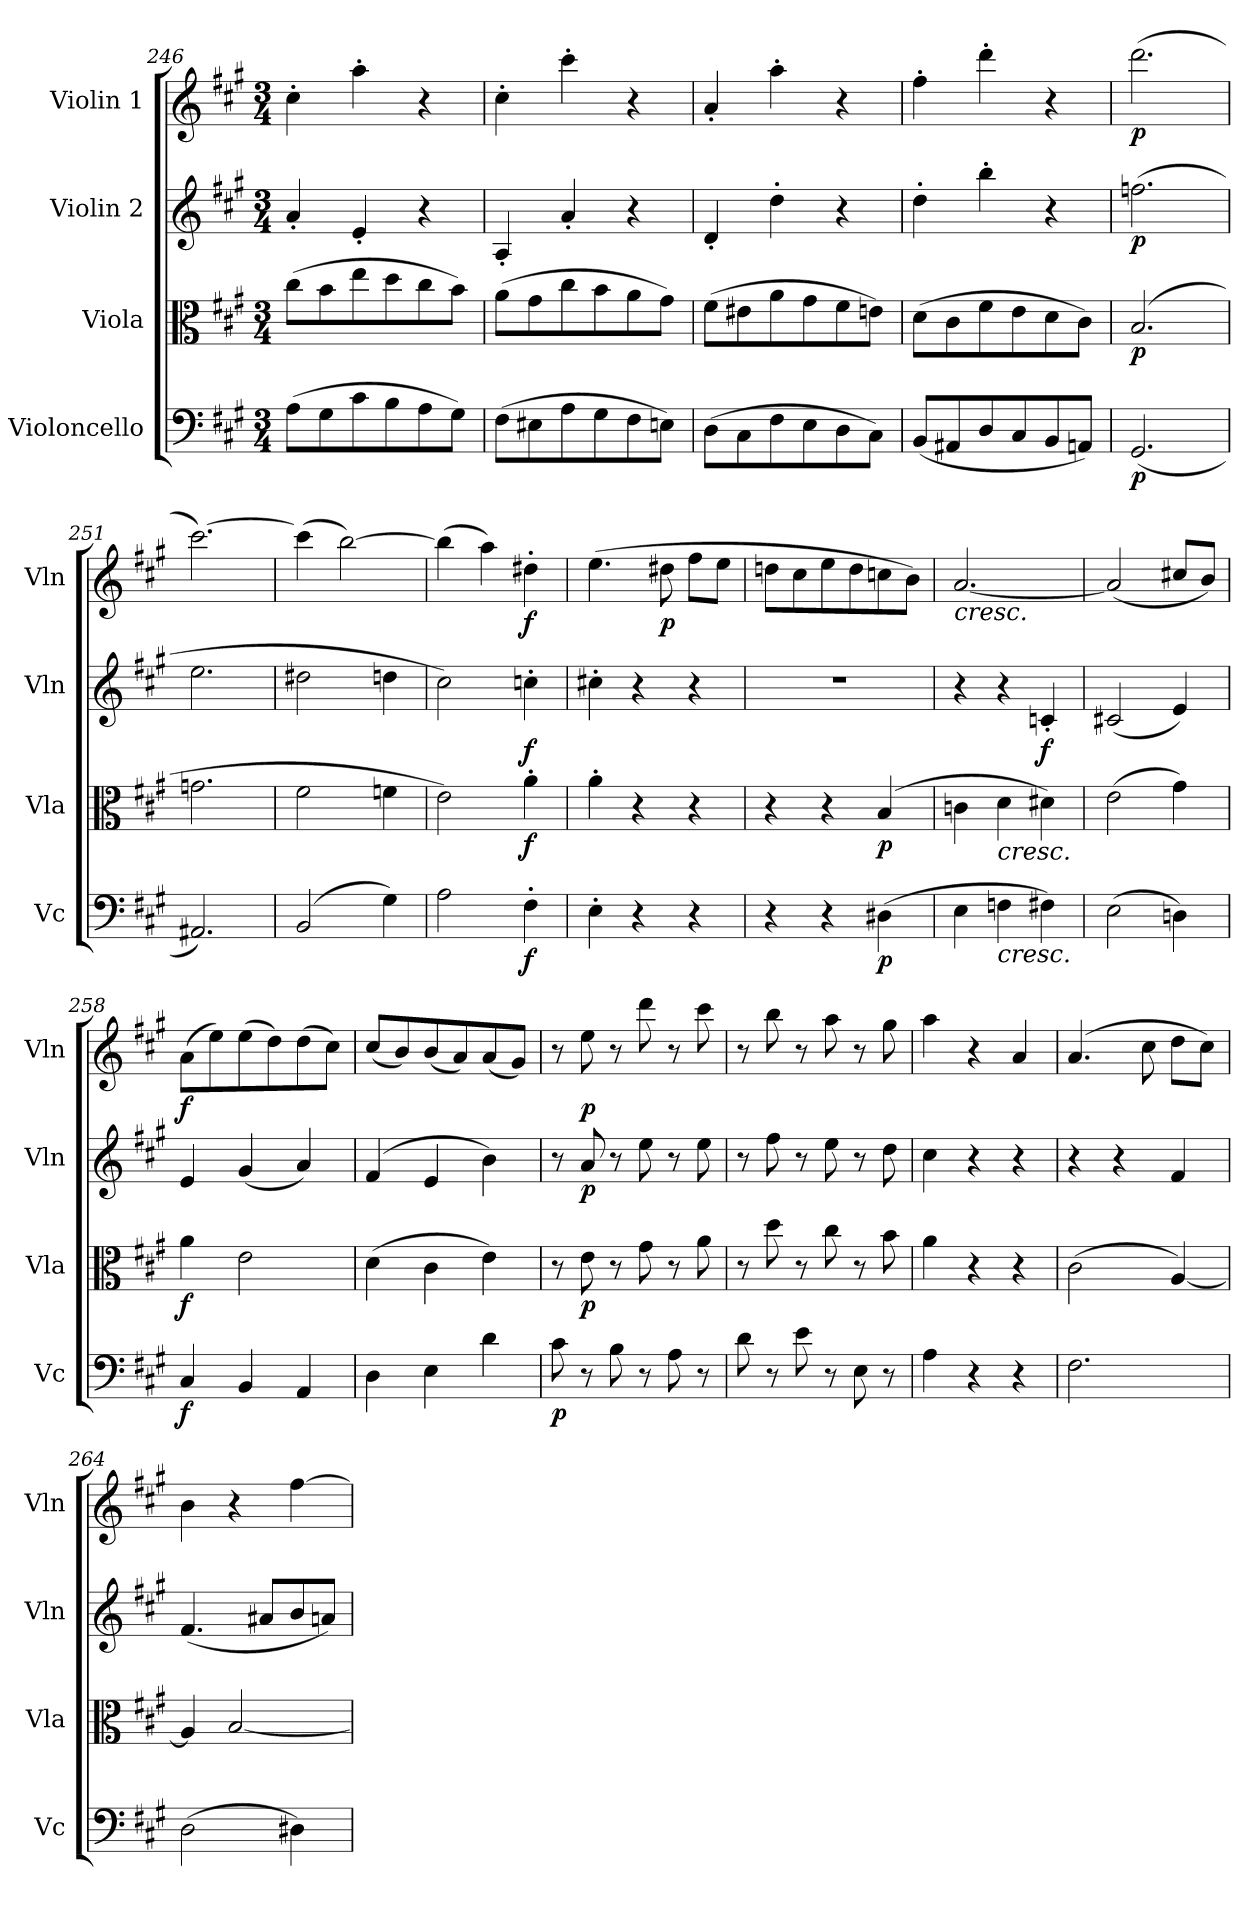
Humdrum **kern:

**kern	**dynam	**kern	**dynam	**kern	**dynam	**kern	**dynam
*part4	*part4	*part3	*part3	*part2	*part2	*part1	*part1
*staff4	*staff4	*staff3	*staff3	*staff2	*staff2	*staff1	*staff1
*I"Violoncello	*	*I"Viola	*	*I"Violin 2	*	*I"Violin 1	*
*I'Vc	*	*I'Vla	*	*I'Vln	*	*I'Vln	*
*clefF4	*	*clefC3	*	*clefG2	*	*clefG2	*
*k[f#c#g#]	*	*k[f#c#g#]	*	*k[f#c#g#]	*	*k[f#c#g#]	*
*M3/4	*	*M3/4	*	*M3/4	*	*M3/4	*
=246	=246	=246	=246	=246	=246	=246	=246
(>8A\L	.	(>8cc#\L	.	4a'/	.	4cc#'\	.
8G#\	.	8b\	.	.	.	.	.
8c#\	.	8ee\	.	4e'/	.	4aa'\	.
8B\	.	8dd\	.	.	.	.	.
8A\	.	8cc#\	.	4r	.	4r	.
8G#\J)	.	8b\J)	.	.	.	.	.
=247	=247	=247	=247	=247	=247	=247	=247
(>8F#\L	.	(>8a\L	.	4A'/	.	4cc#'\	.
8E#X\	.	8g#\	.	.	.	.	.
8A\	.	8cc#\	.	4a'/	.	4ccc#'\	.
8G#\	.	8b\	.	.	.	.	.
8F#\	.	8a\	.	4r	.	4r	.
8En\J)	.	8g#\J)	.	.	.	.	.
=248	=248	=248	=248	=248	=248	=248	=248
(>8D\L	.	(>8f#\L	.	4d'/	.	4a'/	.
8C#\	.	8e#X\	.	.	.	.	.
8F#\	.	8a\	.	4dd'\	.	4aa'\	.
8E\	.	8g#\	.	.	.	.	.
8D\	.	8f#\	.	4r	.	4r	.
8C#\J)	.	8en\J)	.	.	.	.	.
=249	=249	=249	=249	=249	=249	=249	=249
(<8BB/L	.	(>8d\L	.	4dd'\	.	4ff#'\	.
8AA#X/	.	8c#\	.	.	.	.	.
8D/	.	8f#\	.	4bb'\	.	4ddd'\	.
8C#/	.	8e\	.	.	.	.	.
8BB/	.	8d\	.	4r	.	4r	.
8AAn/J)	.	8c#\J)	.	.	.	.	.
=250	=250	=250	=250	=250	=250	=250	=250
!	!LO:DY:b	!	!LO:DY:b	!	!LO:DY:b	!	!LO:DY:b
(<2.GG#/	p	(>2.B/	p	(>2.ffn\	p	(>2.ddd\	p
!!LO:LB:g=z
=251	=251	=251	=251	=251	=251	=251	=251
2.AA#X/)	.	2.gn\	.	2.ee\	.	[2.ccc#\)	.
=252	=252	=252	=252	=252	=252	=252	=252
(>2BB/	.	2f#\	.	2dd#X\	.	(>4ccc#\]	.
.	.	.	.	.	.	[2bb\)	.
4G#\)	.	4fn\	.	4ddn\	.	.	.
=253	=253	=253	=253	=253	=253	=253	=253
2A\	.	2e\)	.	2cc#\)	.	(>4bb\]	.
.	.	.	.	.	.	4aa\)	.
!	!LO:DY:b	!	!LO:DY:b	!	!LO:DY:b	!	!LO:DY:b
4F#'\	f	4a'\	f	4ccn'\	f	4dd#X'\	f
=254	=254	=254	=254	=254	=254	=254	=254
4E'\	.	4a'\	.	4cc#X'\	.	(>4.ee\	.
4r	.	4r	.	4r	.	.	.
!	!	!	!	!	!	!	!LO:DY:b
.	.	.	.	.	.	8dd#X\	p
4r	.	4r	.	4r	.	8ff#\L	.
.	.	.	.	.	.	8ee\J	.
=255	=255	=255	=255	=255	=255	=255	=255
4r	.	4r	.	2.r	.	8ddn\L	.
.	.	.	.	.	.	8cc#\	.
4r	.	4r	.	.	.	8ee\	.
.	.	.	.	.	.	8dd\	.
!	!LO:DY:b	!	!LO:DY:b	!	!	!	!
(>4D#X\	p	(>4B/	p	.	.	8ccn\	.
.	.	.	.	.	.	8b\J)	.
=256	=256	=256	=256	=256	=256	=256	=256
!	!	!	!	!	!	!LO:TX:b:i:t=cresc.	!
4E\	.	4cn\	.	4r	.	[2.a/	.
!	!	!LO:TX:b:i:t=cresc.	!	!	!	!	!
!LO:TX:b:i:t=cresc.	!	!	!	!	!	!	!
4Fn\	.	4d\	.	4r	.	.	.
!	!	!	!	!	!LO:DY:b	!	!
4F#X\)	.	4d#X\)	.	4cn'/	f	.	.
=257	=257	=257	=257	=257	=257	=257	=257
(>2E\	.	(>2e\	.	(<2c#X/	.	(<2a/]	.
4Dn\)	.	4g#\)	.	4e/)	.	8cc#X/L	.
.	.	.	.	.	.	8b/J)	.
=258	=258	=258	=258	=258	=258	=258	=258
!	!LO:DY:b	!	!LO:DY:b	!	!	!	!LO:DY:b
4C#/	f	4a\	f	4e/	.	(>8a\L	f
.	.	.	.	.	.	8ee\)	.
4BB/	.	2e\	.	(<4g#/	.	(>8ee\	.
.	.	.	.	.	.	8dd\)	.
4AA/	.	.	.	4a/)	.	(>8dd\	.
.	.	.	.	.	.	8cc#\J)	.
=259	=259	=259	=259	=259	=259	=259	=259
4D\	.	(>4d\	.	(>4f#/	.	(<8cc#/L	.
.	.	.	.	.	.	8b/)	.
4E\	.	4c#\	.	4e/	.	(<8b/	.
.	.	.	.	.	.	8a/)	.
4d\	.	4e\)	.	4b\)	.	(<8a/	.
.	.	.	.	.	.	8g#/J)	.
!!LO:LB:g=z
=260	=260	=260	=260	=260	=260	=260	=260
!	!LO:DY:b	!	!	!	!	!	!
8c#\	p	8r	.	8r	.	8r	.
!	!	!	!LO:DY:b	!	!LO:DY:b	!	!LO:DY:b
8r	.	8e\	p	8a/	p	8ee\	p
8B\	.	8r	.	8r	.	8r	.
8r	.	8g#\	.	8ee\	.	8ddd\	.
8A\	.	8r	.	8r	.	8r	.
8r	.	8a\	.	8ee\	.	8ccc#\	.
=261	=261	=261	=261	=261	=261	=261	=261
8d\	.	8r	.	8r	.	8r	.
8r	.	8dd\	.	8ff#\	.	8bb\	.
8e\	.	8r	.	8r	.	8r	.
8r	.	8cc#\	.	8ee\	.	8aa\	.
8E\	.	8r	.	8r	.	8r	.
8r	.	8b\	.	8dd\	.	8gg#\	.
=262	=262	=262	=262	=262	=262	=262	=262
4A\	.	4a\	.	4cc#\	.	4aa\	.
4r	.	4r	.	4r	.	4r	.
4r	.	4r	.	4r	.	4a/	.
=263	=263	=263	=263	=263	=263	=263	=263
2.F#\	.	(>2c#\	.	4r	.	(>4.a/	.
.	.	.	.	4r	.	.	.
.	.	.	.	.	.	8cc#\	.
.	.	[4A/)	.	4f#/	.	8dd\L	.
.	.	.	.	.	.	8cc#\J)	.
=264	=264	=264	=264	=264	=264	=264	=264
(>2D\	.	4A/]	.	(<4.f#/	.	4b\	.
.	.	[2B/	.	.	.	4r	.
.	.	.	.	8a#X/L	.	.	.
4D#X\)	.	.	.	8b/	.	[4ff#\	.
.	.	.	.	8an/J)	.	.	.
=	=	=	=	=	=	=	=
*-	*-	*-	*-	*-	*-	*-	*-
